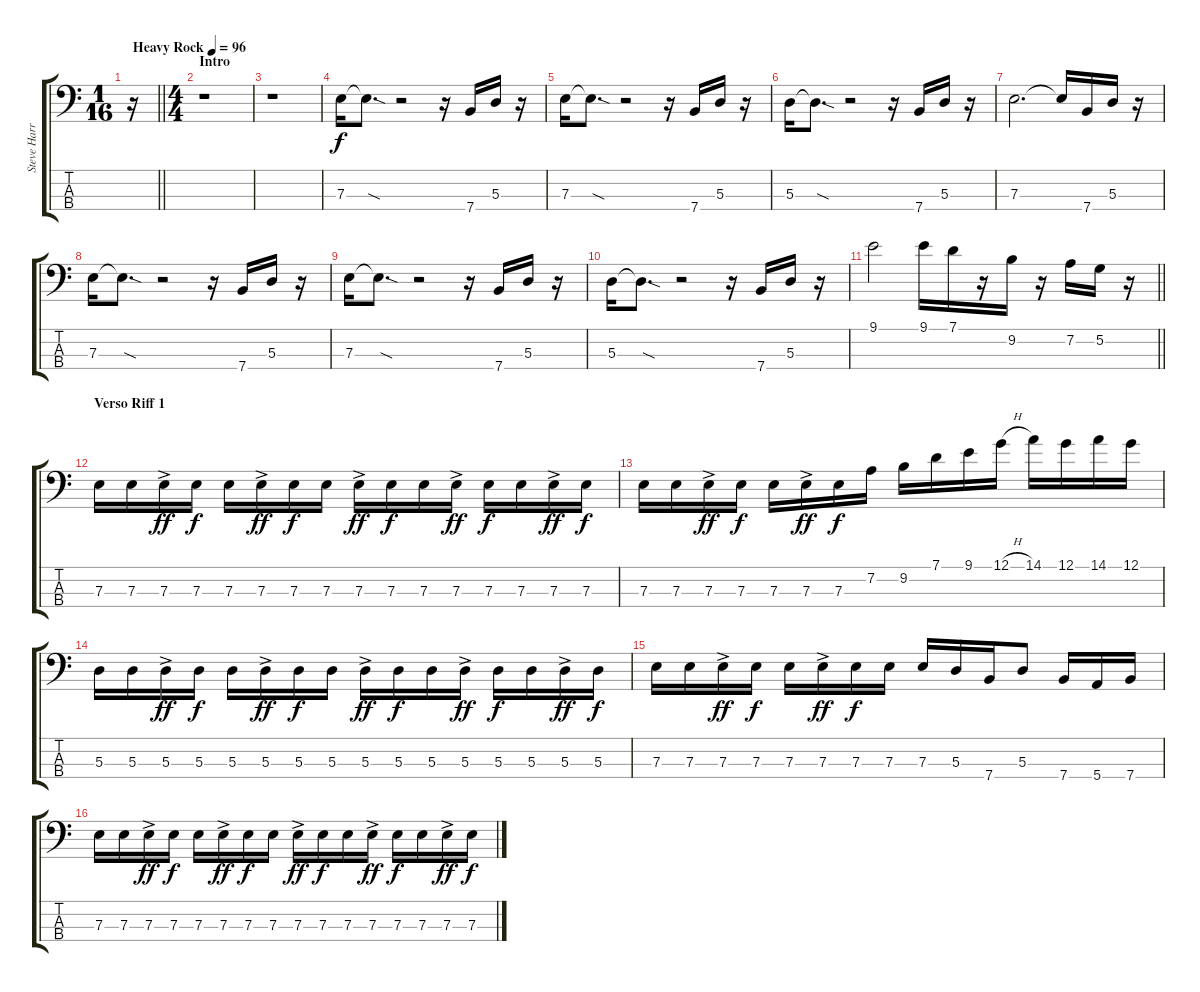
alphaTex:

\track ("Steve Harris" "Steve Harr") {instrument electricbassfinger}
\staff {score tabs}
\tuning (G2 D2 A1 E1) {hide}
\ts (1 16)
\tempo (96 "Heavy Rock")
\clef f4
\barLineRight lightlight
\ks c
r.16{dy f instrument electricbassfinger} |
\ts (4 4)
\section ("" "Intro")
r.1 |
r.1 |
7.3.16 7.3{sod t}.8{d} r.2 r.16 7.4.16 5.3.16 r.16 |
7.3.16 7.3{sod t}.8{d} r.2 r.16 7.4.16 5.3.16 r.16 |
5.3.16 5.3{sod t}.8{d} r.2 r.16 7.4.16 5.3.16 r.16 |
7.3.2{d} 7.3{t}.16 7.4.16 5.3.16 r.16 |
7.3.16 7.3{sod t}.8{d} r.2 r.16 7.4.16 5.3.16 r.16 |
7.3.16 7.3{sod t}.8{d} r.2 r.16 7.4.16 5.3.16 r.16 |
5.3.16 5.3{sod t}.8{d} r.2 r.16 7.4.16 5.3.16 r.16 |
\barLineRight lightlight
9.1.2 9.1.16 7.1.16 r.16 9.2.16 r.16 7.2.16 5.2.16 r.16 |
\section ("" "Verso Riff 1")
7.3.16 7.3.16 7.3{ac}.16{dy ff} 7.3.16{dy f} 7.3.16 7.3{ac}.16{dy ff} 7.3.16{dy f} 7.3.16 7.3{ac}.16{dy ff} 7.3.16{dy f} 7.3.16 7.3{ac}.16{dy ff} 7.3.16{dy f} 7.3.16 7.3{ac}.16{dy ff} 7.3.16{dy f} |
7.3.16 7.3.16 7.3{ac}.16{dy ff} 7.3.16{dy f} 7.3.16 7.3{ac}.16{dy ff} 7.3.16{dy f} 7.2.16 9.2.16 7.1.16 9.1.16 12.1{h}.16 14.1.16 12.1.16 14.1.16 12.1.16 |
5.3.16 5.3.16 5.3{ac}.16{dy ff} 5.3.16{dy f} 5.3.16 5.3{ac}.16{dy ff} 5.3.16{dy f} 5.3.16 5.3{ac}.16{dy ff} 5.3.16{dy f} 5.3.16 5.3{ac}.16{dy ff} 5.3.16{dy f} 5.3.16 5.3{ac}.16{dy ff} 5.3.16{dy f} |
7.3.16 7.3.16 7.3{ac}.16{dy ff} 7.3.16{dy f} 7.3.16 7.3{ac}.16{dy ff} 7.3.16{dy f} 7.3.16 7.3.16 5.3.16 7.4.16 5.3.8 7.4.16 5.4.16 7.4.16 |
7.3.16 7.3.16 7.3{ac}.16{dy ff} 7.3.16{dy f} 7.3.16 7.3{ac}.16{dy ff} 7.3.16{dy f} 7.3.16 7.3{ac}.16{dy ff} 7.3.16{dy f} 7.3.16 7.3{ac}.16{dy ff} 7.3.16{dy f} 7.3.16 7.3{ac}.16{dy ff} 7.3.16{dy f}
